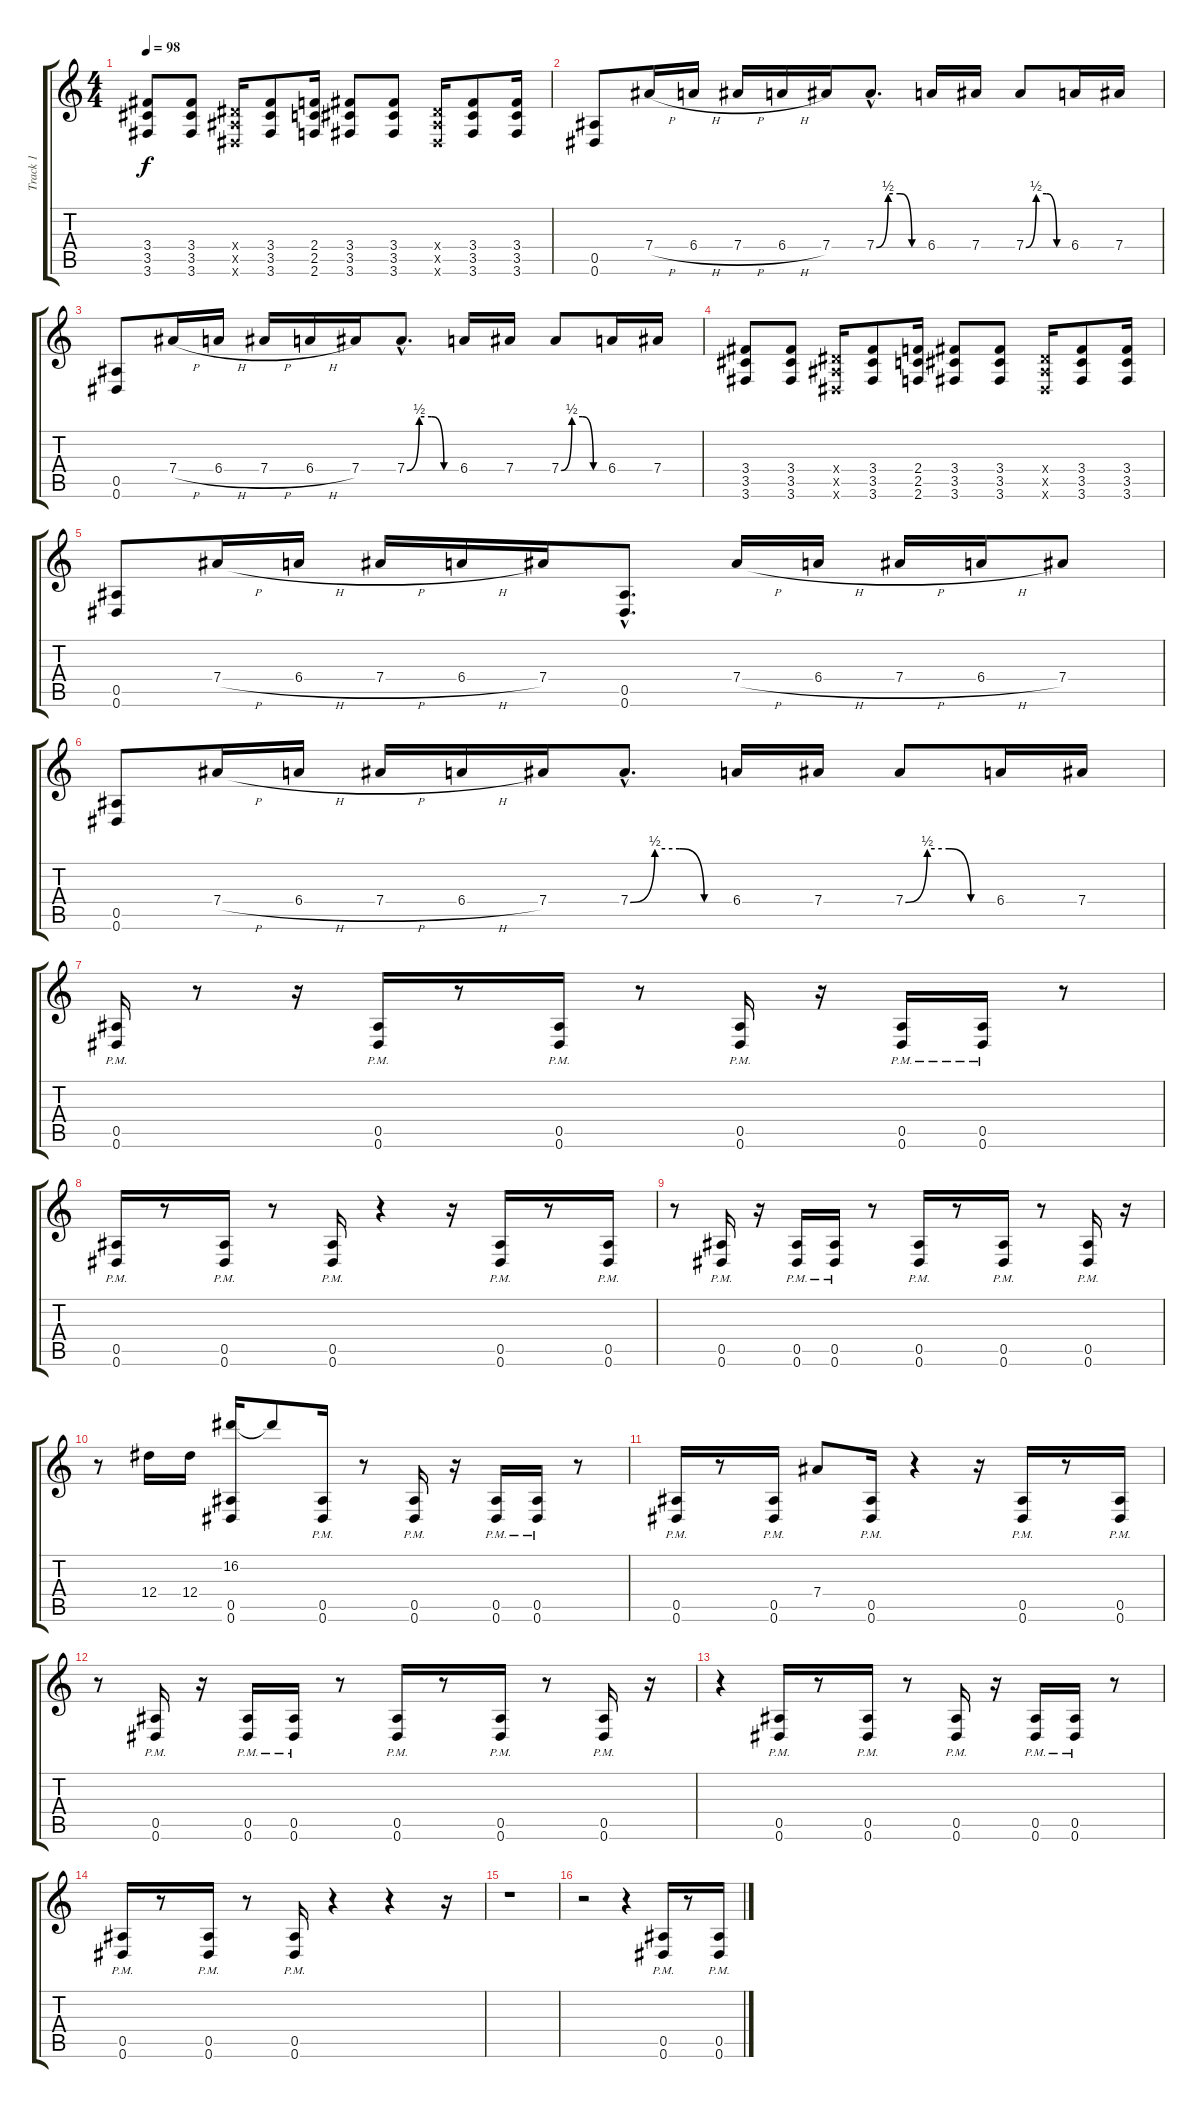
\track ("Track 1" "Track 1") {instrument distortionguitar}
\staff {score tabs}
\tuning (E4 B3 G3 Eb3 Bb2 Eb2) {hide}
\ts (4 4)
\tempo 98
\clef g2
\ks c
(3.4 3.5 3.6).8{dy f} (3.4 3.5 3.6).8 (0.4{x} 0.5{x} 0.6{x}).16 (3.4 3.5 3.6).8 (2.4 2.5 2.6).16 (3.4 3.5 3.6).8 (3.4 3.5 3.6).8 (0.4{x} 0.5{x} 0.6{x}).16 (3.4 3.5 3.6).8 (3.4 3.5 3.6).16 |
(0.5 0.6).8 7.4{h}.16 6.4{h}.16 7.4{h}.16 6.4{h}.16 7.4.16 7.4{be (custom 0 0 15 2 30 2 45 0 60 0) hac}.8{d} 6.4.16 7.4.16 7.4{be (custom 0 0 15 2 30 2 45 0 60 0)}.8 6.4.16 7.4.16 |
(0.5 0.6).8 7.4{h}.16 6.4{h}.16 7.4{h}.16 6.4{h}.16 7.4.16 7.4{be (custom 0 0 15 2 30 2 45 0 60 0) hac}.8{d} 6.4.16 7.4.16 7.4{be (custom 0 0 15 2 30 2 45 0 60 0)}.8 6.4.16 7.4.16 |
(3.4 3.5 3.6).8 (3.4 3.5 3.6).8 (0.4{x} 0.5{x} 0.6{x}).16 (3.4 3.5 3.6).8 (2.4 2.5 2.6).16 (3.4 3.5 3.6).8 (3.4 3.5 3.6).8 (0.4{x} 0.5{x} 0.6{x}).16 (3.4 3.5 3.6).8 (3.4 3.5 3.6).16 |
(0.5 0.6).8 7.4{h}.16 6.4{h}.16 7.4{h}.16 6.4{h}.16 7.4.16 (0.5{hac} 0.6{hac}).8{d} 7.4{h}.16 6.4{h}.16 7.4{h}.16 6.4{h}.16 7.4.8 |
(0.5 0.6).8 7.4{h}.16 6.4{h}.16 7.4{h}.16 6.4{h}.16 7.4.16 7.4{be (custom 0 0 15 2 30 2 45 0 60 0) hac}.8{d} 6.4.16 7.4.16 7.4{be (custom 0 0 15 2 30 2 45 0 60 0)}.8 6.4.16 7.4.16 |
(0.5 0.6{pm}).16 r.8 r.16 (0.5 0.6{pm}).16 r.8 (0.5 0.6{pm}).16 r.8 (0.5 0.6{pm}).16 r.16 (0.5 0.6{pm}).16 (0.5 0.6{pm}).16 r.8 |
(0.5{pm} 0.6).16 r.8 (0.5{pm} 0.6).16 r.8 (0.5{pm} 0.6).16 r.4 r.16 (0.5{pm} 0.6).16 r.8 (0.5 0.6{pm}).16 |
r.8 (0.5 0.6{pm}).16 r.16 (0.5 0.6{pm}).16 (0.5 0.6{pm}).16 r.8 (0.5 0.6{pm}).16 r.8 (0.5{pm} 0.6).16 r.8 (0.5{pm} 0.6).16 r.16 |
r.8 12.4.16 12.4.16 (16.2 0.5 0.6).16 16.2{t}.8 (0.5 0.6{pm}).16 r.8 (0.5 0.6{pm}).16 r.16 (0.5 0.6{pm}).16 (0.5 0.6{pm}).16 r.8 |
(0.5 0.6{pm}).16 r.8 (0.5 0.6{pm}).16 7.4.8 (0.5 0.6{pm}).16 r.4 r.16 (0.5 0.6{pm}).16 r.8 (0.5 0.6{pm}).16 |
r.8 (0.5 0.6{pm}).16 r.16 (0.5 0.6{pm}).16 (0.5 0.6{pm}).16 r.8 (0.5 0.6{pm}).16 r.8 (0.5 0.6{pm}).16 r.8 (0.5 0.6{pm}).16 r.16 |
r.4 (0.5 0.6{pm}).16 r.8 (0.5 0.6{pm}).16 r.8 (0.5 0.6{pm}).16 r.16 (0.5 0.6{pm}).16 (0.5 0.6{pm}).16 r.8 |
(0.5{pm} 0.6).16 r.8 (0.5{pm} 0.6).16 r.8 (0.5{pm} 0.6).16 r.4 r.4 r.16 |
r.1 |
r.2 r.4 (0.5{pm} 0.6).16 r.8 (0.5{pm} 0.6).16
